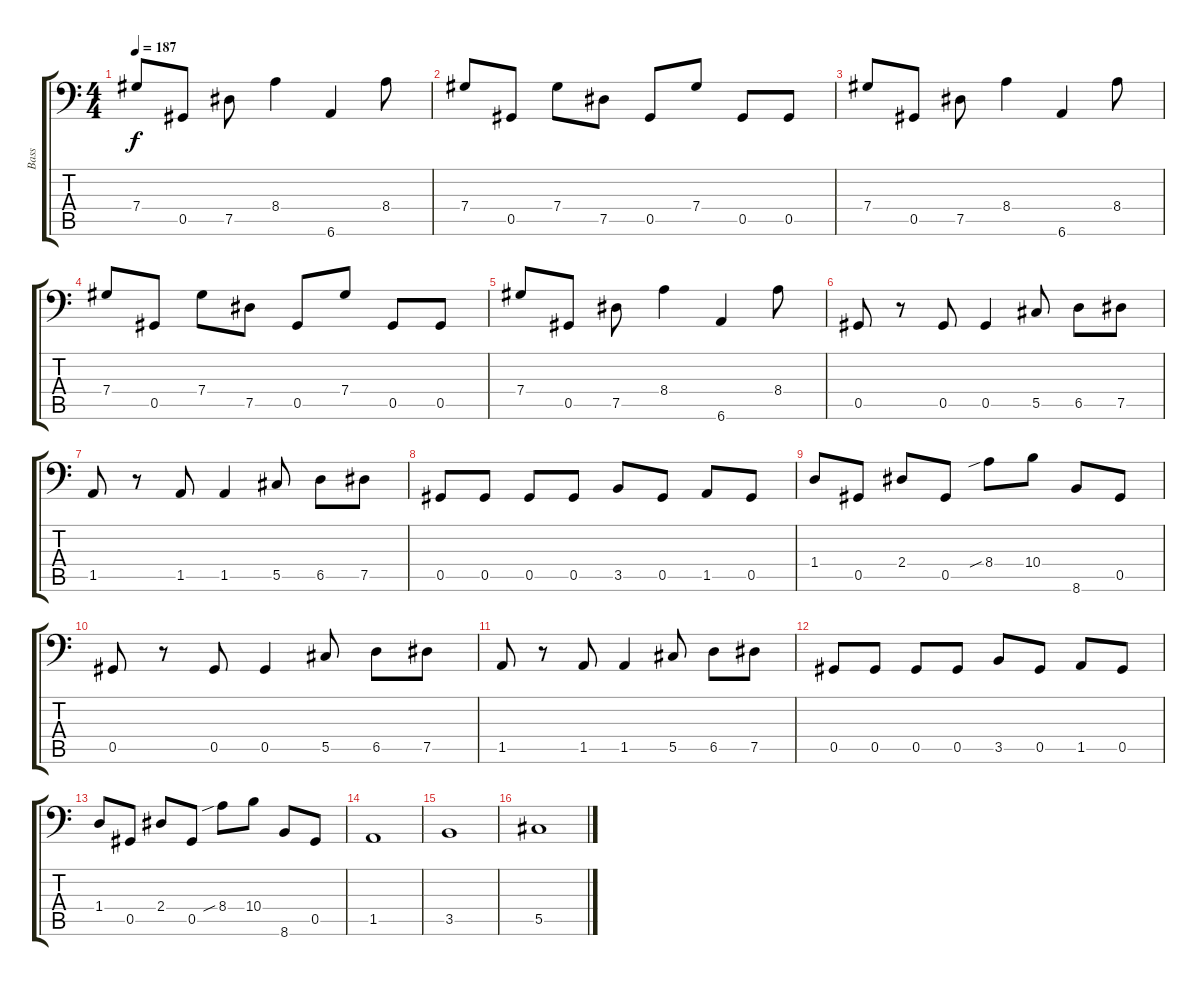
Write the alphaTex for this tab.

\track ("Bass" "Bass") {instrument electricbassfinger}
\staff {score tabs}
\tuning (Eb3 Bb2 Gb2 Db2 Ab1 Eb1) {hide}
\ts (4 4)
\tempo 187
\clef f4
\ks c
7.4.8{dy f} 0.5.8 7.5.8 8.4.4 6.6.4 8.4.8 |
7.4.8 0.5.8 7.4.8 7.5.8 0.5.8 7.4.8 0.5.8 0.5.8 |
7.4.8 0.5.8 7.5.8 8.4.4 6.6.4 8.4.8 |
7.4.8 0.5.8 7.4.8 7.5.8 0.5.8 7.4.8 0.5.8 0.5.8 |
7.4.8 0.5.8 7.5.8 8.4.4 6.6.4 8.4.8 |
0.5.8 r.8 0.5.8 0.5.4 5.5.8 6.5.8 7.5.8 |
1.5.8 r.8 1.5.8 1.5.4 5.5.8 6.5.8 7.5.8 |
0.5.8 0.5.8 0.5.8 0.5.8 3.5.8 0.5.8 1.5.8 0.5.8 |
1.4.8 0.5.8 2.4.8 0.5.8 8.4{sib}.8 10.4.8 8.6.8 0.5.8 |
0.5.8 r.8 0.5.8 0.5.4 5.5.8 6.5.8 7.5.8 |
1.5.8 r.8 1.5.8 1.5.4 5.5.8 6.5.8 7.5.8 |
0.5.8 0.5.8 0.5.8 0.5.8 3.5.8 0.5.8 1.5.8 0.5.8 |
1.4.8 0.5.8 2.4.8 0.5.8 8.4{sib}.8 10.4.8 8.6.8 0.5.8 |
1.5.1 |
3.5.1 |
5.5.1
